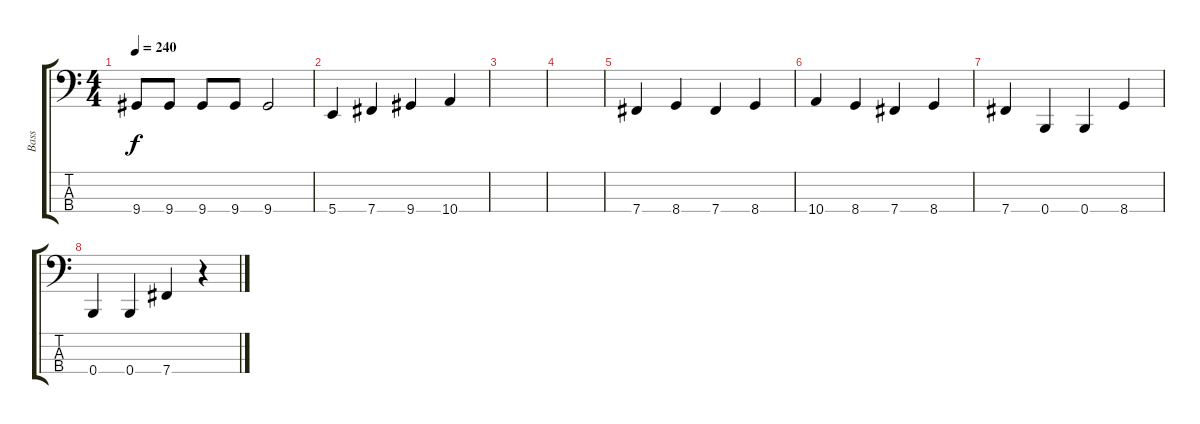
\track ("Bass" "Bass") {instrument electricbasspick}
\staff {score tabs}
\tuning (D2 A1 E1 B0) {hide}
\ts (4 4)
\tempo 240
\clef f4
\ks c
9.4.8{dy f} 9.4.8 9.4.8 9.4.8 9.4.2 |
5.4.4 7.4.4 9.4.4 10.4.4 |
|
|
7.4.4 8.4.4 7.4.4 8.4.4 |
10.4.4 8.4.4 7.4.4 8.4.4 |
7.4.4 0.4.4 0.4.4 8.4.4 |
0.4.4 0.4.4 7.4.4 r.4
